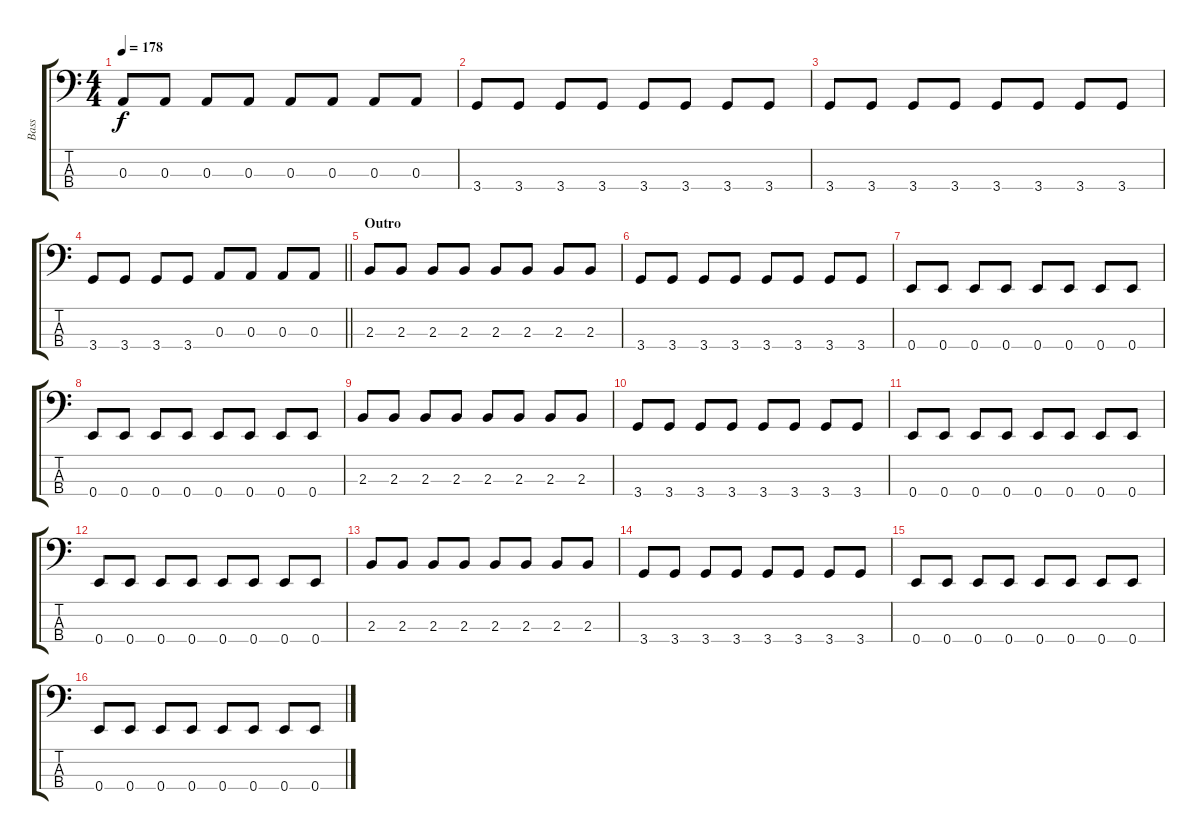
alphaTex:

\track ("Bass                " "Bass      ") {instrument electricbassfinger}
\staff {score tabs}
\tuning (G2 D2 A1 E1) {hide}
\ts (4 4)
\tempo 178
\clef f4
\ks c
0.3.8{dy f} 0.3.8 0.3.8 0.3.8 0.3.8 0.3.8 0.3.8 0.3.8 |
3.4.8 3.4.8 3.4.8 3.4.8 3.4.8 3.4.8 3.4.8 3.4.8 |
3.4.8 3.4.8 3.4.8 3.4.8 3.4.8 3.4.8 3.4.8 3.4.8 |
\barLineRight lightlight
3.4.8 3.4.8 3.4.8 3.4.8 0.3.8 0.3.8 0.3.8 0.3.8 |
\section ("" "Outro")
2.3.8 2.3.8 2.3.8 2.3.8 2.3.8 2.3.8 2.3.8 2.3.8 |
3.4.8 3.4.8 3.4.8 3.4.8 3.4.8 3.4.8 3.4.8 3.4.8 |
0.4.8 0.4.8 0.4.8 0.4.8 0.4.8 0.4.8 0.4.8 0.4.8 |
0.4.8 0.4.8 0.4.8 0.4.8 0.4.8 0.4.8 0.4.8 0.4.8 |
2.3.8 2.3.8 2.3.8 2.3.8 2.3.8 2.3.8 2.3.8 2.3.8 |
3.4.8 3.4.8 3.4.8 3.4.8 3.4.8 3.4.8 3.4.8 3.4.8 |
0.4.8 0.4.8 0.4.8 0.4.8 0.4.8 0.4.8 0.4.8 0.4.8 |
0.4.8 0.4.8 0.4.8 0.4.8 0.4.8 0.4.8 0.4.8 0.4.8 |
2.3.8 2.3.8 2.3.8 2.3.8 2.3.8 2.3.8 2.3.8 2.3.8 |
3.4.8 3.4.8 3.4.8 3.4.8 3.4.8 3.4.8 3.4.8 3.4.8 |
0.4.8 0.4.8 0.4.8 0.4.8 0.4.8 0.4.8 0.4.8 0.4.8 |
0.4.8 0.4.8 0.4.8 0.4.8 0.4.8 0.4.8 0.4.8 0.4.8
